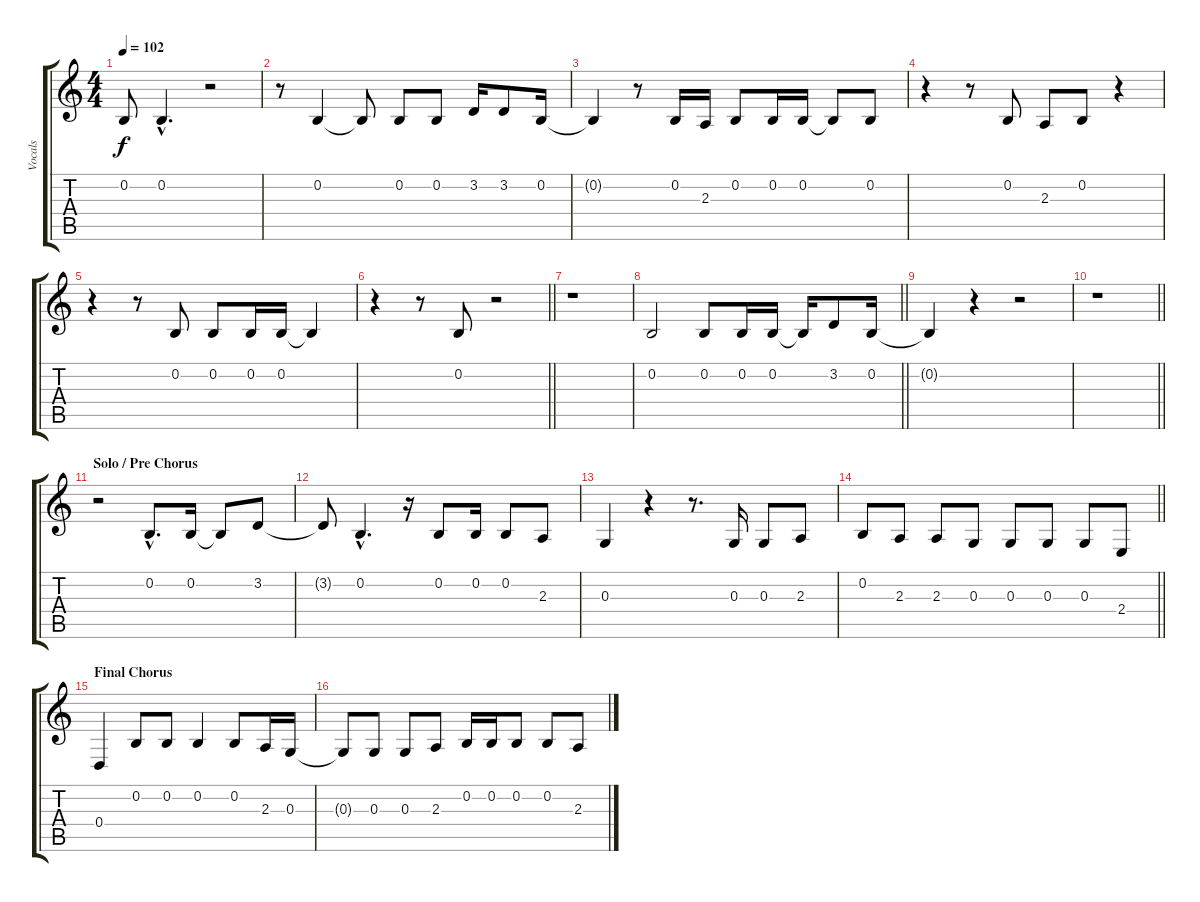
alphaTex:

\track ("Vocals" "Vocals") {instrument bassoon}
\staff {score tabs}
\tuning (E4 B3 G3 D3 A2 E2) {hide}
\ts (4 4)
\tempo 102
\clef g2
\ks c
0.2{t}.8{dy f} 0.2{hac}.4{d} r.2 |
r.8 0.2.4 0.2{t}.8 0.2.8 0.2.8 3.2.16 3.2.8 0.2.16 |
0.2{t}.4 r.8 0.2.16 2.3.16 0.2.8 0.2.16 0.2.16 0.2{t}.8 0.2.8 |
r.4 r.8 0.2.8 2.3.8 0.2.8 r.4 |
r.4 r.8 0.2.8 0.2.8 0.2.16 0.2.16 0.2{t}.4 |
\barLineRight lightlight
r.4 r.8 0.2.8 r.2 |
r.1 |
\barLineRight lightlight
0.2.2 0.2.8 0.2.16 0.2.16 0.2{t}.16 3.2.8 0.2.16 |
0.2{t}.4 r.4 r.2 |
\barLineRight lightlight
r.1 |
\section ("" "Solo / Pre Chorus")
r.2 0.2{hac}.8{d} 0.2.16 0.2{t}.8 3.2.8 |
3.2{t}.8 0.2{hac}.4{d} r.16 0.2.8 0.2.16 0.2.8 2.3.8 |
0.3.4 r.4 r.8{d} 0.3.16 0.3.8 2.3.8 |
\barLineRight lightlight
0.2.8 2.3.8 2.3.8 0.3.8 0.3.8 0.3.8 0.3.8 2.4.8 |
\section ("" "Final Chorus")
0.4.4 0.2.8 0.2.8 0.2.4 0.2.8 2.3.16 0.3.16 |
0.3{t}.8 0.3.8 0.3.8 2.3.8 0.2.16 0.2.16 0.2.8 0.2.8 2.3.8
